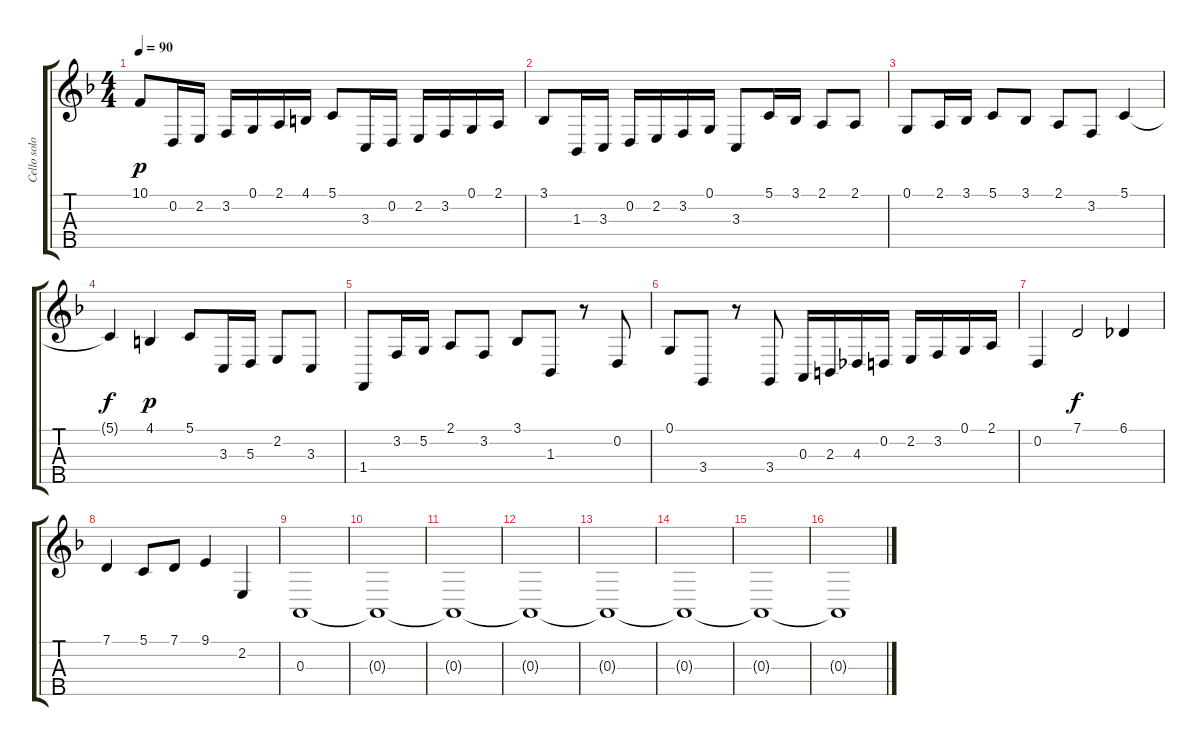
\track ("Cello solo" "Cello solo") {instrument cello}
\staff {score tabs}
\tuning (G3 D3 A2 E2 B1) {hide}
\ts (4 4)
\tempo 90
\clef g2
\ks f
10.1.8{dy p} 0.2.16 2.2.16 3.2.16 0.1.16 2.1.16 4.1.16 5.1.8 3.3.16 0.2.16 2.2.16 3.2.16 0.1.16 2.1.16 |
3.1.8 1.3.16 3.3.16 0.2.16 2.2.16 3.2.16 0.1.16 3.3.8 5.1.16 3.1.16 2.1.8 2.1.8 |
0.1.8 2.1.16 3.1.16 5.1.8 3.1.8 2.1.8 3.2.8 5.1.4 |
5.1{t}.4{dy f} 4.1.4{dy p} 5.1.8 3.3.16 5.3.16 2.2.8 3.3.8 |
1.4.8 3.2.16 5.2.16 2.1.8 3.2.8 3.1.8 1.3.8 r.8 0.2.8 |
0.1.8 3.4.8 r.8 3.4.8 0.3.16 2.3.16 4.3.16 0.2.16 2.2.16 3.2.16 0.1.16 2.1.16 |
0.2.4 7.1.2{dy f} 6.1.4 |
7.1.4 5.1.8 7.1.8 9.1.4 2.2.4 |
0.3.1 |
0.3{t}.1 |
0.3{t}.1 |
0.3{t}.1 |
0.3{t}.1 |
0.3{t}.1 |
0.3{t}.1 |
0.3{t}.1
